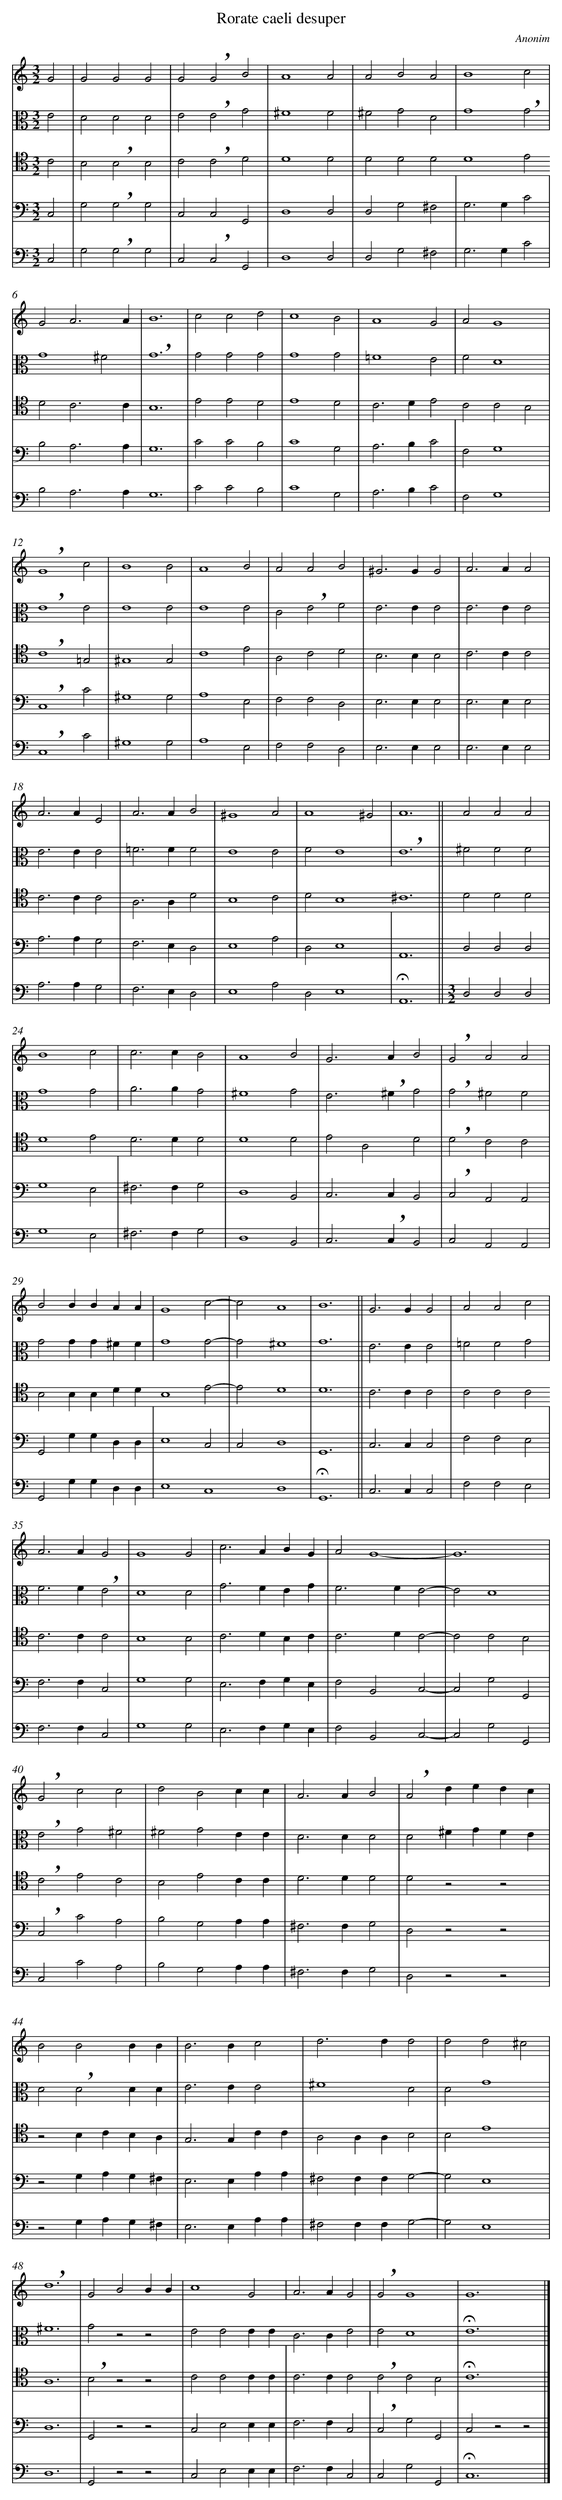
X:1
T: Rorate caeli desuper
C: Anonim
L: 1/4
M: 3/2
V: 1
V: 2 clef=alto
V: 3 clef=tenor
V: 4 clef=bass
V: 5 clef=bass
K: C
[V:1] G2 [I:setbarnb 1]|
[V:2] E2 |
[V:3] C2 |
[V:4] C,2 |
[V:5] C,2 |
[V:1] G2G2G2 |
[V:2] D2D2D2 |
[V:3] B,2!breath!B,2B,2 |
[V:4] G,2!breath!G,2G,2 |
[V:5] G,2!breath!G,2G,2 |
[V:1] G2!breath!G2B2 |
[V:2] E2!breath!E2G2 |
[V:3] C2!breath!C2D2 |
[V:4] C,2C,2G,,2 |
[V:5] C,2!breath!C,2G,,2 |
[V:1] A4A2 |
[V:2] ^F4F2 |
[V:3] D4D2 |
[V:4] D,4D,2 |
[V:5] D,4D,2 |
[V:1] A2B2A2 |
[V:2] ^F2G2D2 |
[V:3] D2D2D2 [|]
[V:4] D,2G,2^F,2 |
[V:5] D,2G,2^F,2 |
[V:1] B4c2 |
[V:2] G4!breath!G2 |
[V:3] D4E2 [|]
[V:4] G,2>G,2C2 |
[V:5] G,2>G,2C2 |
[V:1] G2A3A |
[V:2] G4^F2 |
[V:3] D2C3C |
[V:4] B,2A,3A, |
[V:5] B,2A,3A, [|]
[V:1] B6 |
[V:2] !breath!G6 |
[V:3] B,6 |
[V:4] G,6 |
[V:5] G,6 |
[V:1] c2c2d2 |
[V:2] G2G2G2 |
[V:3] E2E2D2 |
[V:4] C2C2B,2 |
[V:5] C2C2B,2 |
[V:1] c4B2 |
[V:2] G4G2 |
[V:3] E4D2 |
[V:4] C4G,2 |
[V:5] C4G,2 |
[V:1] A4G2 |
[V:2] =F4E2 |
[V:3] C2>D2E2 [|]
[V:4] A,2>B,2C2 |
[V:5] A,2>B,2C2 |
[V:1] A2G4 |
[V:2] F2D4 |
[V:3] C2C2B,2 |
[V:4] F,2G,4 |
[V:5] F,2G,4 |
[V:1] !breath!G4c2 |
[V:2] !breath!E4E2 |
[V:3] !breath!C4=G,2 |
[V:4] !breath!C,4C2 |
[V:5] !breath!C,4C2 |
[V:1] B4B2 |
[V:2] E4E2 |
[V:3] ^G,4G,2 |
[V:4] ^G,4G,2 |
[V:5] ^G,4G,2 |
[V:1] A4B2 |
[V:2] E4E2 |
[V:3] C4E2 |
[V:4] A,4E,2 |
[V:5] A,4E,2 |
[V:1] A2A2B2 |
[V:2] C2!breath!E2F2 |
[V:3] A,2C2D2 |
[V:4] F,2F,2D,2 |
[V:5] F,2F,2D,2 |
[V:1] ^G2>G2G2 |
[V:2] E2>E2E2 |
[V:3] B,2>B,2B,2 |
[V:4] E,2>E,2E,2 |
[V:5] E,2>E,2E,2 |
[V:1] A2>A2A2 |
[V:2] E2>E2E2 |
[V:3] C2>C2C2 |
[V:4] E,2>E,2E,2 |
[V:5] E,2>E,2E,2 |
[V:1] A2>A2E2 |
[V:2] E2>E2E2 |
[V:3] C2>C2C2 |
[V:4] A,2>A,2G,2 |
[V:5] A,2>A,2G,2 |
[V:1] A2>A2B2 |
[V:2] =F2>F2F2 |
[V:3] A,2>A,2D2 |
[V:4] F,2>E,2D,2 |
[V:5] F,2>E,2D,2 |
[V:1] ^G4A2 |
[V:2] E4E2 |
[V:3] B,4C2 |
[V:4] E,4A,2 |
[V:5] E,4A,2 [|]
[V:1] A4^G2 |
[V:2] F2E4 |
[V:3] D2B,4 [|]
[V:4] D,2E,4 |
[V:5] D,2E,4 |
[V:1] A6 ||
[V:2] !breath!E6 ||
[V:3] ^C6 ||
[V:4] A,,6 ||
[V:5] !fermata!A,,6 ||
[V:1] A2A2A2 |
[V:2] ^F2F2F2 |
[V:3] D2D2D2 |
[V:4] D,2D,2D,2 |
[V:5] [M:3/2]D,2D,2D,2 |
[V:1] B4c2 |
[V:2] G4G2 |
[V:3] D4E2 [|]
[V:4] G,4E,2 |
[V:5] G,4E,2 |
[V:1] c2>c2B2 |
[V:2] A2>A2G2 |
[V:3] D2>D2D2 |
[V:4] ^F,2>F,2G,2 |
[V:5] ^F,2>F,2G,2 |
[V:1] A4B2 |
[V:2] ^F4G2 |
[V:3] D4D2 |
[V:4] D,4B,,2 |
[V:5] D,4B,,2 |
[V:1] G2>A2B2 |
[V:2] E2>!breath!^F2G2 |
[V:3] E2A,2D2 |
[V:4] C,2>C,2B,,2 |
[V:5] C,2>!breath!C,2B,,2 |
[V:1] !breath!G2A2A2 |
[V:2] !breath!G2^F2F2 |
[V:3] !breath!D2C2C2 |
[V:4] !breath!C,2A,,2A,,2 |
[V:5] C,2A,,2A,,2 |
[V:1] B2BBAA |
[V:2] G2GG^FF |
[V:3] B,2B,B,DD [|]
[V:4] G,,2G,G,D,D, |
[V:5] G,,2G,G,D,D, |
[V:1] G4c2- |
[V:2] G4G2- |
[V:3] B,4E2- |
[V:4] E,4C,2 |
[V:5] E,4C,4 [|]
[V:1] c2A4 |
[V:2] G2^F4 |
[V:3] E2D4 |
[V:4] C,2D,4 |
[V:5] D,4 |
[V:1] B6 ||
[V:2] G6 ||
[V:3] D6 ||
[V:4] G,,6 ||
[V:5] !fermata!G,,6 ||
[V:1] G2>G2G2 |
[V:2] E2>E2E2 |
[V:3] C2>C2C2 |
[V:4] C,2>C,2C,2 |
[V:5] C,2>C,2C,2 |
[V:1] A2A2c2 |
[V:2] =F2F2G2 |
[V:3] C2C2C2 [|]
[V:4] F,2F,2E,2 |
[V:5] F,2F,2E,2 |
[V:1] A2>A2G2 |
[V:2] F2>F2!breath!E2 |
[V:3] C2>C2C2 |
[V:4] F,2>F,2C,2 |
[V:5] F,2>F,2C,2 |
[V:1] G4G2 |
[V:2] D4D2 |
[V:3] B,4B,2 |
[V:4] G,4G,2 |
[V:5] G,4G,2 |
[V:1] c2>A2BG |
[V:2] G2>F2EG |
[V:3] C2>D2B,C |
[V:4] E,2>F,2G,E, |
[V:5] E,2>F,2G,E, |
[V:1] A2G4- |
[V:2] F2>F2E2- |
[V:3] C2>D2C2- |
[V:4] F,2B,,2C,2- |
[V:5] F,2B,,2C,2- |
[V:1] G6 |
[V:2] E2D4 |
[V:3] C2C2B,2 |
[V:4] C,2G,2G,,2 |
[V:5] C,2G,2G,,2 |
[V:1] !breath!G2c2c2 |
[V:2] !breath!E2G2^F2 |
[V:3] !breath!C2E2C2 |
[V:4] !breath!C,2C2A,2 |
[V:5] C,2C2A,2 |
[V:1] d2B2cc |
[V:2] ^F2G2EE |
[V:3] B,2E2CC |
[V:4] B,2G,2A,A, |
[V:5] B,2G,2A,A, |
[V:1] A2>A2B2 |
[V:2] D2>D2D2 |
[V:3] D2>D2D2 |
[V:4] ^F,2>F,2G,2 |
[V:5] ^F,2>F,2G,2 |
[V:1] !breath!A2dedc |
[V:2] D2^FGFE |
[V:3] D2z2z2 |
[V:4] D,2z2z2 |
[V:5] D,2z2z2 |
[V:1] B2B2BB |
[V:2] D2!breath!D2DD |
[V:3] z2B,CB,A, |
[V:4] z2G,A,G,^F, |
[V:5] z2G,A,G,^F, |
[V:1] B2>B2c2 |
[V:2] E2>E2E2 |
[V:3] G,2>G,2CC |
[V:4] E,2>E,2A,A, |
[V:5] E,2>E,2A,A, |
[V:1] d2>d2d2 |
[V:2] ^F4D2 |
[V:3] A,2A,A,B,2 |
[V:4] ^F,2F,F,G,2- |
[V:5] ^F,2F,F,G,2- |
[V:1] d2d2^c2 |
[V:2] D2G4 |
[V:3] B,2E4 |
[V:4] G,2E,4 |
[V:5] G,2E,4 |
[V:1] !breath!d6 |
[V:2] ^F6 |
[V:3] A,6 |
[V:4] D,6 |
[V:5] D,6 |
[V:1] G2B2BB |
[V:2] G2z2z2 |
[V:3] !breath!B,2z2z2 |
[V:4] G,,2z2z2 |
[V:5] G,,2z2z2 |
[V:1] c4G2 |
[V:2] E2E2EE [|]
[V:3] C2C2CC |
[V:4] C,2E,2E,E, |
[V:5] C,2E,2E,E, |
[V:1] A2>A2G2 |
[V:2] C2>C2E2 |
[V:3] C2>C2C2 [|]
[V:4] F,2>F,2C,2 |
[V:5] F,2>F,2C,2 |
[V:1] !breath!G2G4 |
[V:2] E2D4 |
[V:3] !breath!C2C2B,2 |
[V:4] !breath!C,2G,2G,,2 |
[V:5] C,2G,2G,,2 |
[V:1] G6 |]
[V:2] !fermata!E6 |]
[V:3] !fermata!C6 |]
[V:4] C,2z2z2 |]
[V:5] !fermata!C,6 |]
